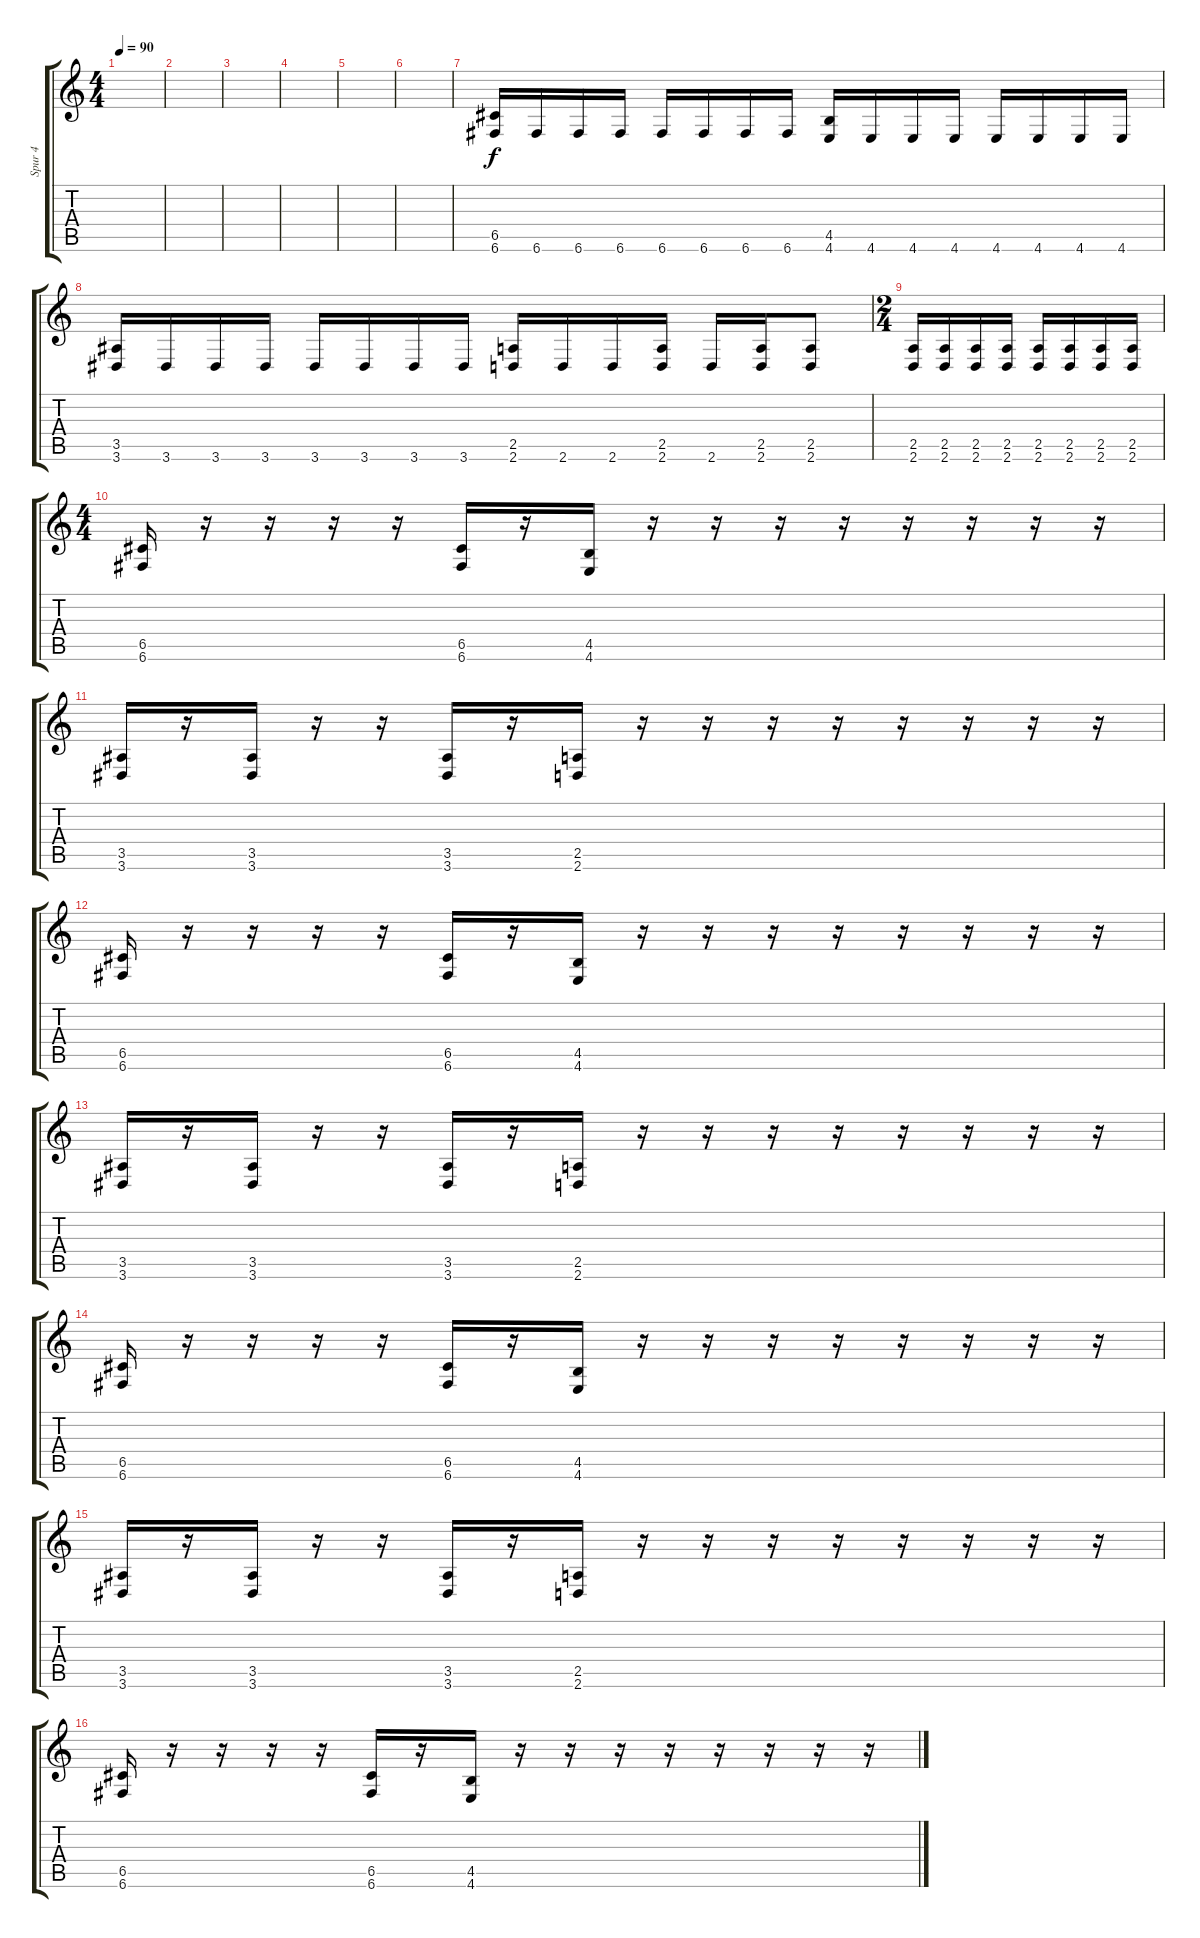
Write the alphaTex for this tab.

\track ("Spur 4" "Spur 4") {instrument distortionguitar}
\staff {score tabs}
\tuning (D4 A3 F3 C3 G2 C2) {hide}
\ts (4 4)
\tempo 90
\clef g2
\ks c
|
|
|
|
|
|
(6.5 6.6).16 6.6.16 6.6.16 6.6.16 6.6.16 6.6.16 6.6.16 6.6.16 (4.5 4.6).16 4.6.16 4.6.16 4.6.16 4.6.16 4.6.16 4.6.16 4.6.16 |
(3.5 3.6).16 3.6.16 3.6.16 3.6.16 3.6.16 3.6.16 3.6.16 3.6.16 (2.5 2.6).16 2.6.16 2.6.16 (2.5 2.6).16 2.6.16 (2.5 2.6).16 (2.5 2.6).8 |
\ts (2 4)
(2.5 2.6).16 (2.5 2.6).16 (2.5 2.6).16 (2.5 2.6).16 (2.5 2.6).16 (2.5 2.6).16 (2.5 2.6).16 (2.5 2.6).16 |
\ts (4 4)
(6.5 6.6).16 r.16 r.16 r.16 r.16 (6.5 6.6).16 r.16 (4.5 4.6).16 r.16 r.16 r.16 r.16 r.16 r.16 r.16 r.16 |
(3.5 3.6).16 r.16 (3.5 3.6).16 r.16 r.16 (3.5 3.6).16 r.16 (2.5 2.6).16 r.16 r.16 r.16 r.16 r.16 r.16 r.16 r.16 |
(6.5 6.6).16 r.16 r.16 r.16 r.16 (6.5 6.6).16 r.16 (4.5 4.6).16 r.16 r.16 r.16 r.16 r.16 r.16 r.16 r.16 |
(3.5 3.6).16 r.16 (3.5 3.6).16 r.16 r.16 (3.5 3.6).16 r.16 (2.5 2.6).16 r.16 r.16 r.16 r.16 r.16 r.16 r.16 r.16 |
(6.5 6.6).16 r.16 r.16 r.16 r.16 (6.5 6.6).16 r.16 (4.5 4.6).16 r.16 r.16 r.16 r.16 r.16 r.16 r.16 r.16 |
(3.5 3.6).16 r.16 (3.5 3.6).16 r.16 r.16 (3.5 3.6).16 r.16 (2.5 2.6).16 r.16 r.16 r.16 r.16 r.16 r.16 r.16 r.16 |
(6.5 6.6).16 r.16 r.16 r.16 r.16 (6.5 6.6).16 r.16 (4.5 4.6).16 r.16 r.16 r.16 r.16 r.16 r.16 r.16 r.16
